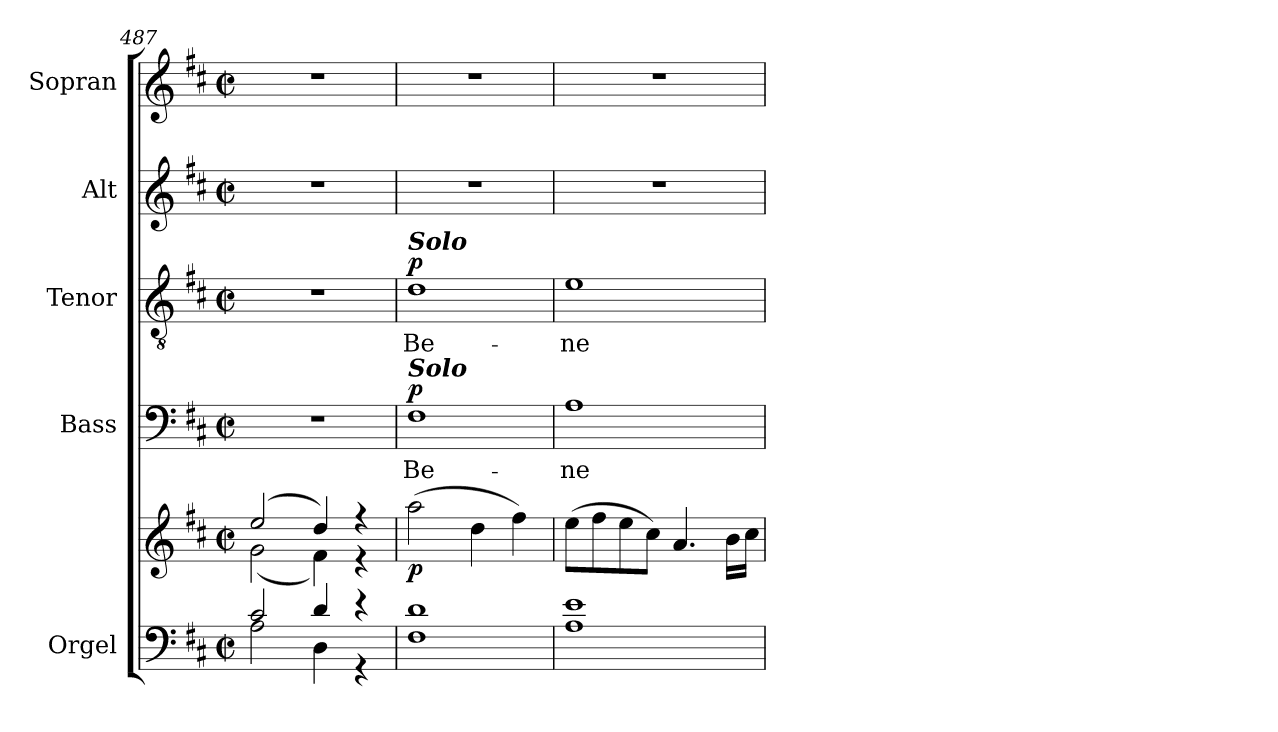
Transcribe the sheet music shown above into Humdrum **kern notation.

**kern	**kern	**dynam	**kern	**text	**dynam	**kern	**text	**dynam	**kern	**kern
*part5	*part5	*part5	*part4	*part4	*part4	*part3	*part3	*part3	*part2	*part1
*staff6	*staff5	*staff5/6	*staff4	*staff4	*staff4	*staff3	*staff3	*staff3	*staff2	*staff1
*I"Orgel	*	*	*I"Bass	*	*	*I"Tenor	*	*	*I"Alt	*I"Sopran
*I'Org.	*	*	*I'B	*	*	*I'T	*	*	*I'A	*I'S
*clefF4	*clefG2	*	*clefF4	*	*	*clefGv2	*	*	*clefG2	*clefG2
*k[f#c#]	*k[f#c#]	*	*k[f#c#]	*	*	*k[f#c#]	*	*	*k[f#c#]	*k[f#c#]
*D:	*D:	*	*D:	*	*	*D:	*	*	*D:	*D:
*M2/2	*M2/2	*	*M2/2	*	*	*M2/2	*	*	*M2/2	*M2/2
*met(c|)	*met(c|)	*	*met(c|)	*	*	*met(c|)	*	*	*met(c|)	*met(c|)
=487	=487	=487	=487	=487	=487	=487	=487	=487	=487	=487
*^	*^	*	*	*	*	*	*	*	*	*
2c#/	2A\	(2ee/	(<2g\	.	1r	.	.	1r	.	.	1r	1r
4d/	4D\	4dd/)	4f#\)	.	.	.	.	.	.	.	.	.
4r	4r	4r	4r	.	.	.	.	.	.	.	.	.
!!LO:PB:g=z
=488	=488	=488	=488	=488	=488	=488	=488	=488	=488	=488	=488	=488
!	!	!	!	!	!	!	!	!LO:TX:a:Bi:t=Solo	!	!	!	!
!	!	!	!	!	!LO:TX:a:Bi:t=Solo	!	!	!	!	!	!	!
!	!	!	!	!LO:DY:b	!	!LO:LY:b	!LO:DY:a	!	!LO:LY:b	!LO:DY:a	!	!
*v	*v	*	*	*	*	*	*	*	*	*	*	*
*	*v	*v	*	*	*	*	*	*	*	*	*
1F# 1d	(>2aa\	p	1F#	Be-	p	1d	Be-	p	1r	1r
.	4dd\	.	.	.	.	.	.	.	.	.
.	4ff#\)	.	.	.	.	.	.	.	.	.
=489	=489	=489	=489	=489	=489	=489	=489	=489	=489	=489
!	!	!	!	!LO:LY:b	!	!	!LO:LY:b	!	!	!
1A 1e	(>8ee\L	.	1A	-ne-	.	1e	-ne-	.	1r	1r
.	8ff#\	.	.	.	.	.	.	.	.	.
.	8ee\	.	.	.	.	.	.	.	.	.
.	8cc#\J)	.	.	.	.	.	.	.	.	.
.	4.a/	.	.	.	.	.	.	.	.	.
.	16b\LL	.	.	.	.	.	.	.	.	.
.	16cc#\JJ	.	.	.	.	.	.	.	.	.
=	=	=	=	=	=	=	=	=	=	=
*-	*-	*-	*-	*-	*-	*-	*-	*-	*-	*-
